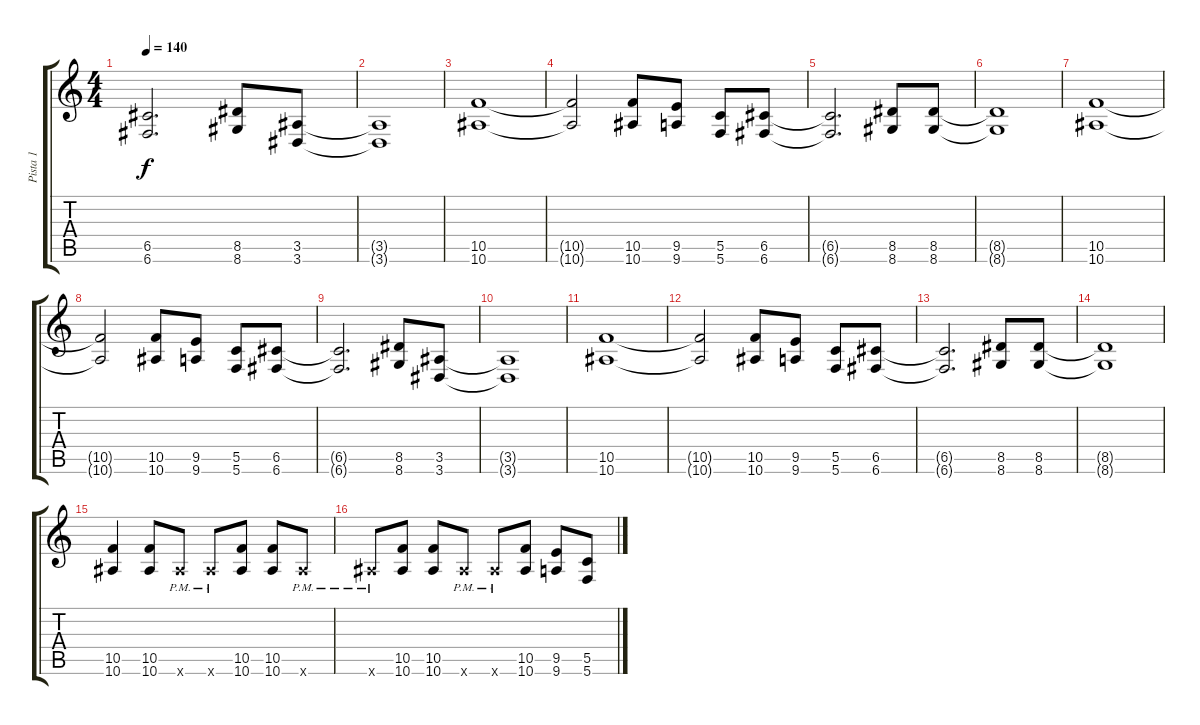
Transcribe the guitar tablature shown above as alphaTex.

\track ("Pista 1" "Pista 1") {instrument distortionguitar}
\staff {score tabs}
\tuning (D4 A3 F3 C3 G2 C2) {hide}
\ts (4 4)
\tempo 140
\clef g2
\ks c
(6.5{t} 6.6{t}).2{d dy f} (8.5 8.6).8 (3.5 3.6).8 |
(3.5{t} 3.6{t}).1 |
(10.5 10.6).1 |
(10.5{t} 10.6{t}).2 (10.5 10.6).8 (9.5 9.6).8 (5.5 5.6).8 (6.5 6.6).8 |
(6.5{t} 6.6{t}).2{d} (8.5 8.6).8 (8.5 8.6).8 |
(8.5{t} 8.6{t}).1 |
(10.5 10.6).1 |
(10.5{t} 10.6{t}).2 (10.5 10.6).8 (9.5 9.6).8 (5.5 5.6).8 (6.5 6.6).8 |
(6.5{t} 6.6{t}).2{d} (8.5 8.6).8 (3.5 3.6).8 |
(3.5{t} 3.6{t}).1 |
(10.5 10.6).1 |
(10.5{t} 10.6{t}).2 (10.5 10.6).8 (9.5 9.6).8 (5.5 5.6).8 (6.5 6.6).8 |
(6.5{t} 6.6{t}).2{d} (8.5 8.6).8 (8.5 8.6).8 |
(8.5{t} 8.6{t}).1 |
(10.5 10.6).4 (10.5 10.6).8 10.6{pm x}.8 10.6{pm x}.8 (10.5 10.6).8 (10.5 10.6).8 10.6{pm x}.8 |
10.6{pm x}.8 (10.5 10.6).8 (10.5 10.6).8 10.6{pm x}.8 10.6{pm x}.8 (10.5 10.6).8 (9.5 9.6).8 (5.5 5.6).8
